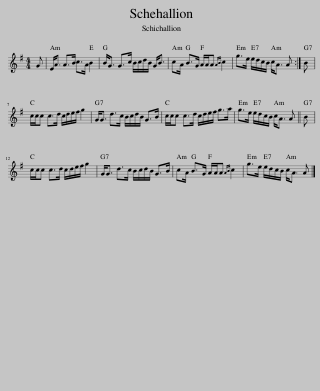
X:1
L:1/8
M:4/4
I:linebreak $
K:G
V:1 treble
V:1
 G | E<A A>B c>A B2 | B<G G>c B/c/d/B/ G<B | cA/ B>G A/A/A{AB} c2 | g>e e/d/c/B/ c<A A :| %5
 B |$ c/c/c c>d c/d/e/f/ g2 | G<G d>c B/c/d/B/ G>B | c/c/c c>d c/d/e/f/ g>a | g>e e/d/c/B/ c<A A || %10
 B |$ c/c/c c>d c/d/e/f/ g2 | G<G d>c B/c/d/B/ G>B | cA/ B>G A/A/A{AB} c2 | g>e e/d/c/B/ c<A A |] %15
